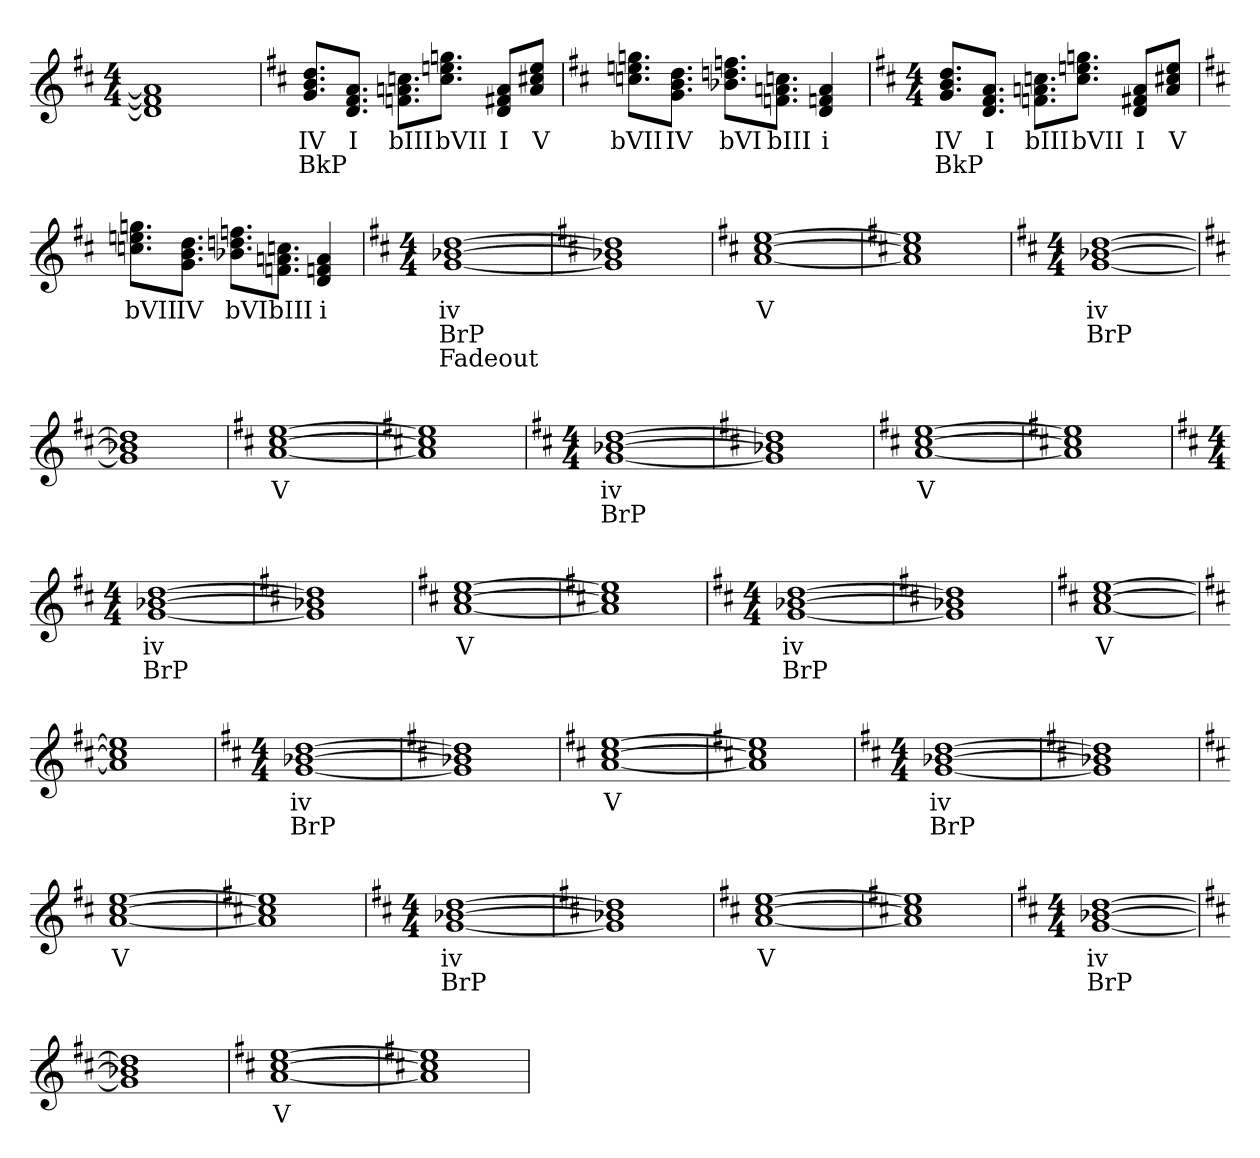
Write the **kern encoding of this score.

**kern	**text	**text	**text
*part1	*part1	*part1	*part1
*staff1	*staff1	*staff1	*staff1
*k[f#c#]	*	*	*
*D:	*	*	*
*M4/4	*	*	*
=	=	=	=
1d] 1f#] 1a]	.	.	.
=	=	=	=
*k[f#c#]	*	*	*
*D:	*	*	*
8.g 8.b 8.ddL	IV	BkP	.
8.d 8.f# 8.aJ	I	.	.
8.fn 8.an 8.ccnL	bIII	.	.
8.cc 8.een 8.ggnJ	bVII	.	.
8d 8f#X 8aL	I	.	.
8a 8cc#X 8eeJ	V	.	.
=	=	=	=
*k[f#c#]	*	*	*
*D:	*	*	*
8.ccn 8.een 8.ggnL	bVII	.	.
8.g 8.b 8.ddJ	IV	.	.
8.b-X 8.ddn 8.ffnL	bVI	.	.
8.fn 8.an 8.ccnJ	bIII	.	.
4d 4fn 4a	i	.	.
=	=	=	=
*k[f#c#]	*	*	*
*D:	*	*	*
*M4/4	*	*	*
8.g 8.b 8.ddL	IV	BkP	.
8.d 8.f# 8.aJ	I	.	.
8.fn 8.an 8.ccnL	bIII	.	.
8.cc 8.een 8.ggnJ	bVII	.	.
8d 8f#X 8aL	I	.	.
8a 8cc#X 8eeJ	V	.	.
=	=	=	=
*k[f#c#]	*	*	*
*D:	*	*	*
8.ccn 8.een 8.ggnL	bVII	.	.
8.g 8.b 8.ddJ	IV	.	.
8.b-X 8.ddn 8.ffnL	bVI	.	.
8.fn 8.an 8.ccnJ	bIII	.	.
4d 4fn 4a	i	.	.
=	=	=	=
*k[f#c#]	*	*	*
*D:	*	*	*
*M4/4	*	*	*
[1g [1b-X [1dd	iv	BrP	Fadeout
=	=	=	=
*k[f#c#]	*	*	*
*D:	*	*	*
1g] 1b-X] 1dd]	.	.	.
=	=	=	=
*k[f#c#]	*	*	*
*D:	*	*	*
[1a [1cc# [1ee	V	.	.
=	=	=	=
*k[f#c#]	*	*	*
*D:	*	*	*
1a] 1cc#] 1ee]	.	.	.
=	=	=	=
*k[f#c#]	*	*	*
*D:	*	*	*
*M4/4	*	*	*
[1g [1b-X [1dd	iv	BrP	.
=	=	=	=
*k[f#c#]	*	*	*
*D:	*	*	*
1g] 1b-X] 1dd]	.	.	.
=	=	=	=
*k[f#c#]	*	*	*
*D:	*	*	*
[1a [1cc# [1ee	V	.	.
=	=	=	=
*k[f#c#]	*	*	*
*D:	*	*	*
1a] 1cc#] 1ee]	.	.	.
=	=	=	=
*k[f#c#]	*	*	*
*D:	*	*	*
*M4/4	*	*	*
[1g [1b-X [1dd	iv	BrP	.
=	=	=	=
*k[f#c#]	*	*	*
*D:	*	*	*
1g] 1b-X] 1dd]	.	.	.
=	=	=	=
*k[f#c#]	*	*	*
*D:	*	*	*
[1a [1cc# [1ee	V	.	.
=	=	=	=
*k[f#c#]	*	*	*
*D:	*	*	*
1a] 1cc#] 1ee]	.	.	.
=	=	=	=
*k[f#c#]	*	*	*
*D:	*	*	*
*M4/4	*	*	*
[1g [1b-X [1dd	iv	BrP	.
=	=	=	=
*k[f#c#]	*	*	*
*D:	*	*	*
1g] 1b-X] 1dd]	.	.	.
=	=	=	=
*k[f#c#]	*	*	*
*D:	*	*	*
[1a [1cc# [1ee	V	.	.
=	=	=	=
*k[f#c#]	*	*	*
*D:	*	*	*
1a] 1cc#] 1ee]	.	.	.
=	=	=	=
*k[f#c#]	*	*	*
*D:	*	*	*
*M4/4	*	*	*
[1g [1b-X [1dd	iv	BrP	.
=	=	=	=
*k[f#c#]	*	*	*
*D:	*	*	*
1g] 1b-X] 1dd]	.	.	.
=	=	=	=
*k[f#c#]	*	*	*
*D:	*	*	*
[1a [1cc# [1ee	V	.	.
=	=	=	=
*k[f#c#]	*	*	*
*D:	*	*	*
1a] 1cc#] 1ee]	.	.	.
=	=	=	=
*k[f#c#]	*	*	*
*D:	*	*	*
*M4/4	*	*	*
[1g [1b-X [1dd	iv	BrP	.
=	=	=	=
*k[f#c#]	*	*	*
*D:	*	*	*
1g] 1b-X] 1dd]	.	.	.
=	=	=	=
*k[f#c#]	*	*	*
*D:	*	*	*
[1a [1cc# [1ee	V	.	.
=	=	=	=
*k[f#c#]	*	*	*
*D:	*	*	*
1a] 1cc#] 1ee]	.	.	.
=	=	=	=
*k[f#c#]	*	*	*
*D:	*	*	*
*M4/4	*	*	*
[1g [1b-X [1dd	iv	BrP	.
=	=	=	=
*k[f#c#]	*	*	*
*D:	*	*	*
1g] 1b-X] 1dd]	.	.	.
=	=	=	=
*k[f#c#]	*	*	*
*D:	*	*	*
[1a [1cc# [1ee	V	.	.
=	=	=	=
*k[f#c#]	*	*	*
*D:	*	*	*
1a] 1cc#] 1ee]	.	.	.
=	=	=	=
*k[f#c#]	*	*	*
*D:	*	*	*
*M4/4	*	*	*
[1g [1b-X [1dd	iv	BrP	.
=	=	=	=
*k[f#c#]	*	*	*
*D:	*	*	*
1g] 1b-X] 1dd]	.	.	.
=	=	=	=
*k[f#c#]	*	*	*
*D:	*	*	*
[1a [1cc# [1ee	V	.	.
=	=	=	=
*k[f#c#]	*	*	*
*D:	*	*	*
1a] 1cc#] 1ee]	.	.	.
=	=	=	=
*k[f#c#]	*	*	*
*D:	*	*	*
*M4/4	*	*	*
[1g [1b-X [1dd	iv	BrP	.
=	=	=	=
*k[f#c#]	*	*	*
*D:	*	*	*
1g] 1b-X] 1dd]	.	.	.
=	=	=	=
*k[f#c#]	*	*	*
*D:	*	*	*
[1a [1cc# [1ee	V	.	.
=	=	=	=
*k[f#c#]	*	*	*
*D:	*	*	*
1a] 1cc#] 1ee]	.	.	.
=	=	=	=
*-	*-	*-	*-
